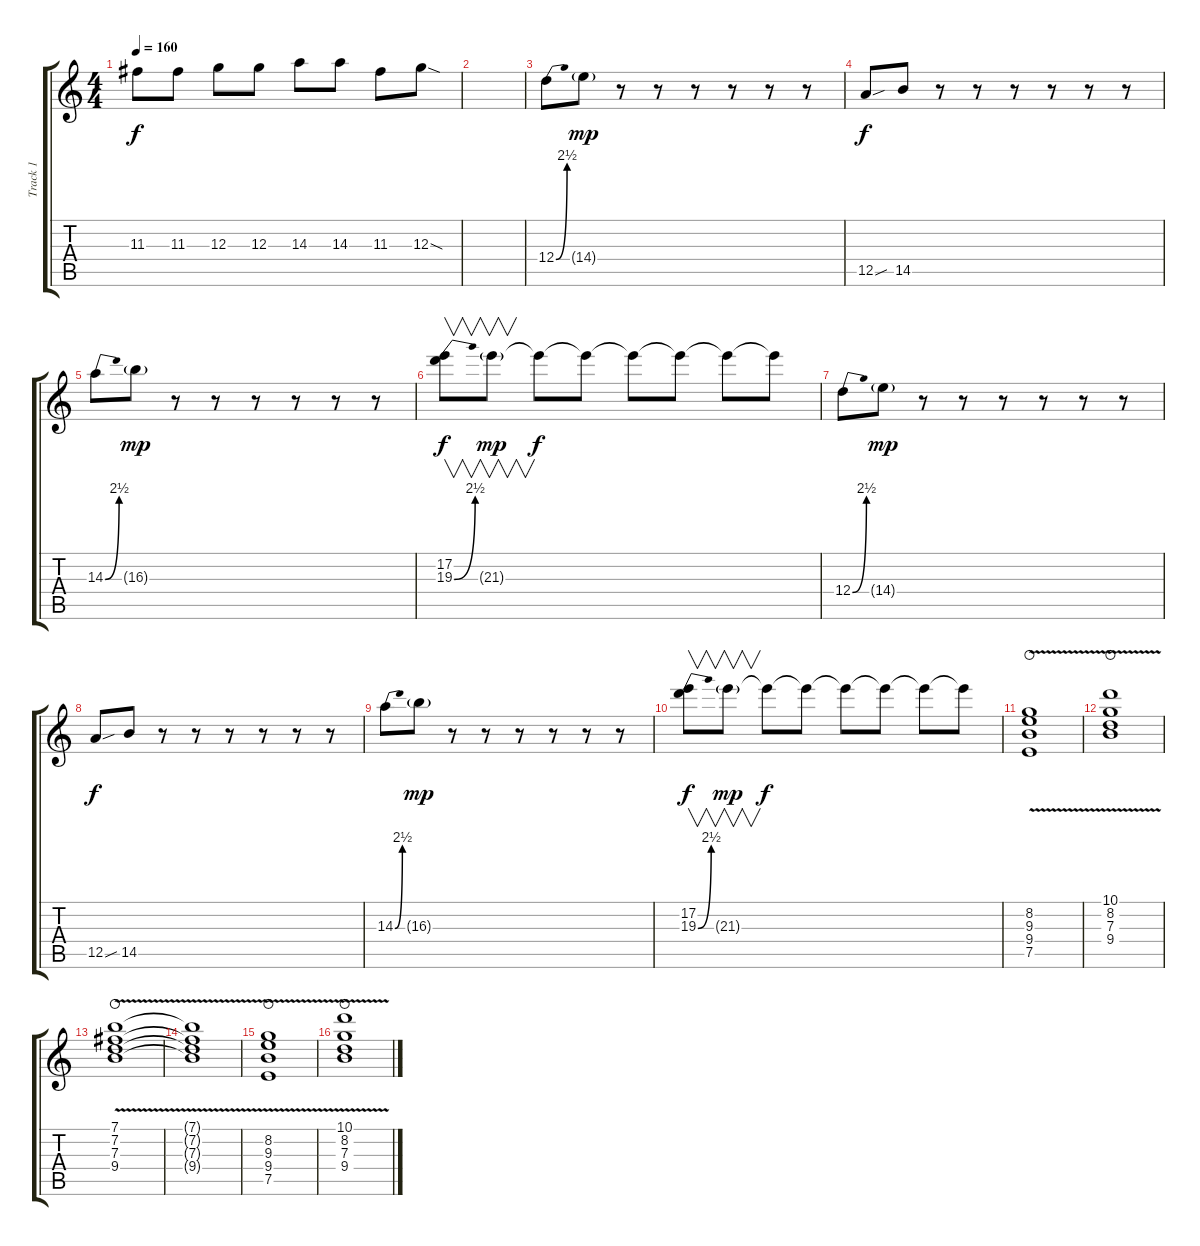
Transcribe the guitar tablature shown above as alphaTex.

\track ("Track 1" "Track 1") {instrument distortionguitar}
\staff {score tabs}
\tuning (E4 B3 G3 D3 A2 E2) {hide}
\ts (4 4)
\tempo 160
\clef g2
\ks c
11.3.8{dy f} 11.3.8 12.3.8 12.3.8 14.3.8 14.3.8 11.3.8 12.3{sod}.8 |
|
12.4{be (bend 0 0 60 10)}.8 14.4{g}.8{dy mp} r.8 r.8 r.8 r.8 r.8 r.8 |
12.5{sou}.8{dy f} 14.5.8 r.8 r.8 r.8 r.8 r.8 r.8 |
14.3{be (bend 0 0 60 10)}.8 16.3{g}.8{dy mp} r.8 r.8 r.8 r.8 r.8 r.8 |
(17.2 19.3{be (bend 0 0 60 10)}).8{v dy f} 21.3{g}.8{v dy mp} 21.3{t}.8{dy f} 21.3{t}.8 21.3{t}.8 21.3{t}.8 21.3{t}.8 21.3{t}.8 |
12.4{be (bend 0 0 60 10)}.8 14.4{g}.8{dy mp} r.8 r.8 r.8 r.8 r.8 r.8 |
12.5{sou}.8{dy f} 14.5.8 r.8 r.8 r.8 r.8 r.8 r.8 |
14.3{be (bend 0 0 60 10)}.8 16.3{g}.8{dy mp} r.8 r.8 r.8 r.8 r.8 r.8 |
(17.2 19.3{be (bend 0 0 60 10)}).8{v dy f} 21.3{g}.8{v dy mp} 21.3{t}.8{dy f} 21.3{t}.8 21.3{t}.8 21.3{t}.8 21.3{t}.8 21.3{t}.8 |
(8.2{v} 9.3 9.4 7.5).1{waho} |
(10.1 8.2 7.3 9.4{v}).1{waho} |
(7.1 7.2 7.3 9.4{v}).1{waho} |
(7.1{t} 7.2{t} 7.3{t} 9.4{t}).1 |
(8.2{v} 9.3 9.4 7.5).1{waho} |
(10.1 8.2 7.3 9.4{v}).1{waho}
